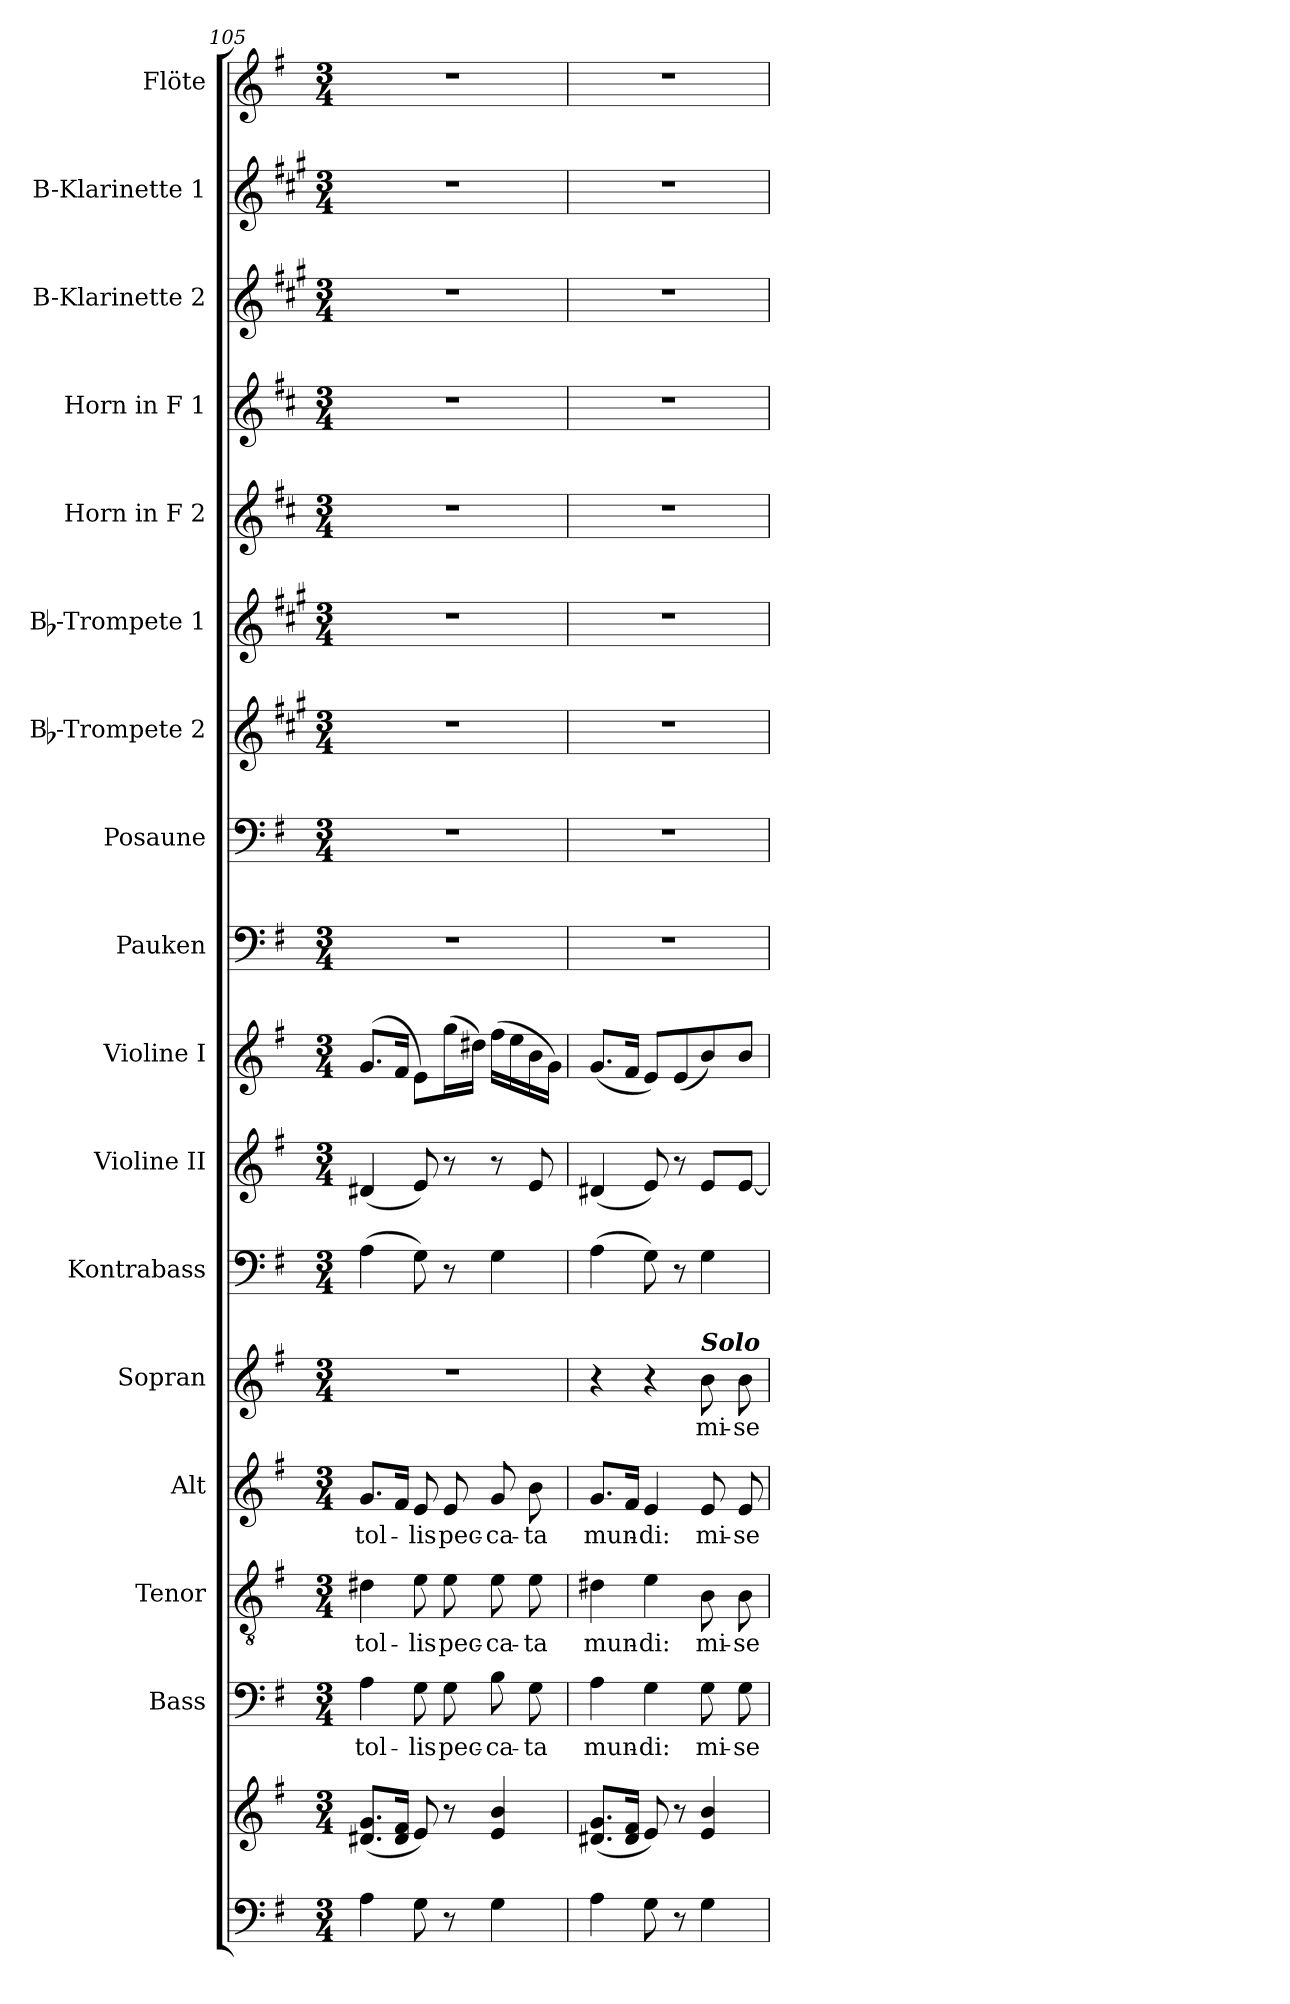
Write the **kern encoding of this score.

**kern	**kern	**kern	**text	**kern	**text	**kern	**text	**kern	**text	**kern	**kern	**kern	**kern	**kern	**kern	**kern	**kern	**kern	**kern	**kern	**kern
*part17	*part17	*part16	*part16	*part15	*part15	*part14	*part14	*part13	*part13	*part12	*part11	*part10	*part9	*part8	*part7	*part6	*part5	*part4	*part3	*part2	*part1
*staff18	*staff17	*staff16	*staff16	*staff15	*staff15	*staff14	*staff14	*staff13	*staff13	*staff12	*staff11	*staff10	*staff9	*staff8	*staff7	*staff6	*staff5	*staff4	*staff3	*staff2	*staff1
*	*	*I"Bass	*	*I"Tenor	*	*I"Alt	*	*I"Sopran	*	*I"Kontrabass	*I"Violine II	*I"Violine I	*I"Pauken	*I"Posaune	*I"Bb-Trompete 2	*I"Bb-Trompete 1	*I"Horn in F 2	*I"Horn in F 1	*I"B-Klarinette 2	*I"B-Klarinette 1	*I"Flöte
*	*	*I'B.	*	*I'T.	*	*I'A.	*	*I'S.	*	*I'Kb.	*I'Vl. II	*I'Vl. I	*I'Pk.	*I'Pos.	*I'Bb Trp. 2	*I'Bb Trp. 1	*I'Hrn. 2	*I'Hrn. 1	*I'B Kl. 2	*I'B Kl. 1	*I'Fl.
!!LO:PB:g=z
*clefF4	*clefG2	*clefF4	*	*clefGv2	*	*clefG2	*	*clefG2	*	*clefF4	*clefG2	*clefG2	*clefF4	*clefF4	*clefG2	*clefG2	*clefG2	*clefG2	*clefG2	*clefG2	*clefG2
*	*	*	*	*	*	*	*	*	*	*ITrd7c12	*	*	*	*	*ITrd1c2	*ITrd1c2	*ITrd4c7	*ITrd4c7	*ITrd1c2	*ITrd1c2	*
*k[f#]	*k[f#]	*k[f#]	*	*k[f#]	*	*k[f#]	*	*k[f#]	*	*k[f#]	*k[f#]	*k[f#]	*k[f#]	*k[f#]	*k[f#]	*k[f#]	*k[f#]	*k[f#]	*k[f#]	*k[f#]	*k[f#]
*G:	*G:	*G:	*	*G:	*	*G:	*	*G:	*	*G:	*G:	*G:	*G:	*G:	*G:	*G:	*G:	*G:	*G:	*G:	*G:
*M3/4	*M3/4	*M3/4	*	*M3/4	*	*M3/4	*	*M3/4	*	*M3/4	*M3/4	*M3/4	*M3/4	*M3/4	*M3/4	*M3/4	*M3/4	*M3/4	*M3/4	*M3/4	*M3/4
=105	=105	=105	=105	=105	=105	=105	=105	=105	=105	=105	=105	=105	=105	=105	=105	=105	=105	=105	=105	=105	=105
!	!	!	!LO:LY:b	!	!LO:LY:b	!	!LO:LY:b	!	!	!	!	!	!	!	!	!	!	!	!	!	!
4A\	(<8.d#X/ 8.g/L	4A\	tol-	4d#X\	tol-	8.g/L	tol-	2.r	.	(>4AA\	(<4d#X/	(>8.g/L	2.r	2.r	2.r	2.r	2.r	2.r	2.r	2.r	2.r
.	16d#/ 16f#/Jk	.	.	.	.	16f#/Jk	.	.	.	.	.	16f#/Jk	.	.	.	.	.	.	.	.	.
!	!	!	!LO:LY:b	!	!LO:LY:b	!	!LO:LY:b	!	!	!	!	!	!	!	!	!	!	!	!	!	!
8G\	8e/)	8G\	-lis	8e\	-lis	8e/	-lis	.	.	8GG\)	8e/)	8e\L)	.	.	.	.	.	.	.	.	.
!	!	!	!LO:LY:b	!	!LO:LY:b	!	!LO:LY:b	!	!	!	!	!	!	!	!	!	!	!	!	!	!
8r	8r	8G\	pec-	8e\	pec-	8e/	pec-	.	.	8r	8r	(>16gg\L	.	.	.	.	.	.	.	.	.
.	.	.	.	.	.	.	.	.	.	.	.	16dd#X\JJ)	.	.	.	.	.	.	.	.	.
!	!	!	!LO:LY:b	!	!LO:LY:b	!	!LO:LY:b	!	!	!	!	!	!	!	!	!	!	!	!	!	!
4G\	4e/ 4b/	8B\	-ca-	8e\	-ca-	8g/	-ca-	.	.	4GG\	8r	(>16ff#\LL	.	.	.	.	.	.	.	.	.
.	.	.	.	.	.	.	.	.	.	.	.	16ee\	.	.	.	.	.	.	.	.	.
!	!	!	!LO:LY:b	!	!LO:LY:b	!	!LO:LY:b	!	!	!	!	!	!	!	!	!	!	!	!	!	!
.	.	8G\	-ta	8e\	-ta	8b\	-ta	.	.	.	8e/	16b\	.	.	.	.	.	.	.	.	.
.	.	.	.	.	.	.	.	.	.	.	.	16g\JJ)	.	.	.	.	.	.	.	.	.
=106	=106	=106	=106	=106	=106	=106	=106	=106	=106	=106	=106	=106	=106	=106	=106	=106	=106	=106	=106	=106	=106
!	!	!	!LO:LY:b	!	!LO:LY:b	!	!LO:LY:b	!	!	!	!	!	!	!	!	!	!	!	!	!	!
4A\	(<8.d#X/ 8.g/L	4A\	mun-	4d#X\	mun-	8.g/L	mun-	4r	.	(>4AA\	(<4d#X/	(<8.g/L	2.r	2.r	2.r	2.r	2.r	2.r	2.r	2.r	2.r
.	16d#/ 16f#/Jk	.	.	.	.	16f#/Jk	.	.	.	.	.	16f#/Jk	.	.	.	.	.	.	.	.	.
!	!	!	!LO:LY:b	!	!LO:LY:b	!	!LO:LY:b	!	!	!	!	!	!	!	!	!	!	!	!	!	!
8G\	8e/)	4G\	-di:	4e\	-di:	4e/	-di:	4r	.	8GG\)	8e/)	8e/L)	.	.	.	.	.	.	.	.	.
8r	8r	.	.	.	.	.	.	.	.	8r	8r	(<8e/	.	.	.	.	.	.	.	.	.
!	!	!	!	!	!	!	!	!LO:TX:a:Bi:t=Solo	!	!	!	!	!	!	!	!	!	!	!	!	!
!	!	!	!LO:LY:b	!	!LO:LY:b	!	!LO:LY:b	!	!LO:LY:b	!	!	!	!	!	!	!	!	!	!	!	!
4G\	4e/ 4b/	8G\	mi-	8B\	mi-	8e/	mi-	8b\	mi-	4GG\	8e/L	8b/)	.	.	.	.	.	.	.	.	.
!	!	!	!LO:LY:b	!	!LO:LY:b	!	!LO:LY:b	!	!LO:LY:b	!	!	!	!	!	!	!	!	!	!	!	!
.	.	8G\	-se-	8B\	-se-	8e/	-se-	8b\	-se-	.	[8e/J	8b/J	.	.	.	.	.	.	.	.	.
=	=	=	=	=	=	=	=	=	=	=	=	=	=	=	=	=	=	=	=	=	=
*-	*-	*-	*-	*-	*-	*-	*-	*-	*-	*-	*-	*-	*-	*-	*-	*-	*-	*-	*-	*-	*-
